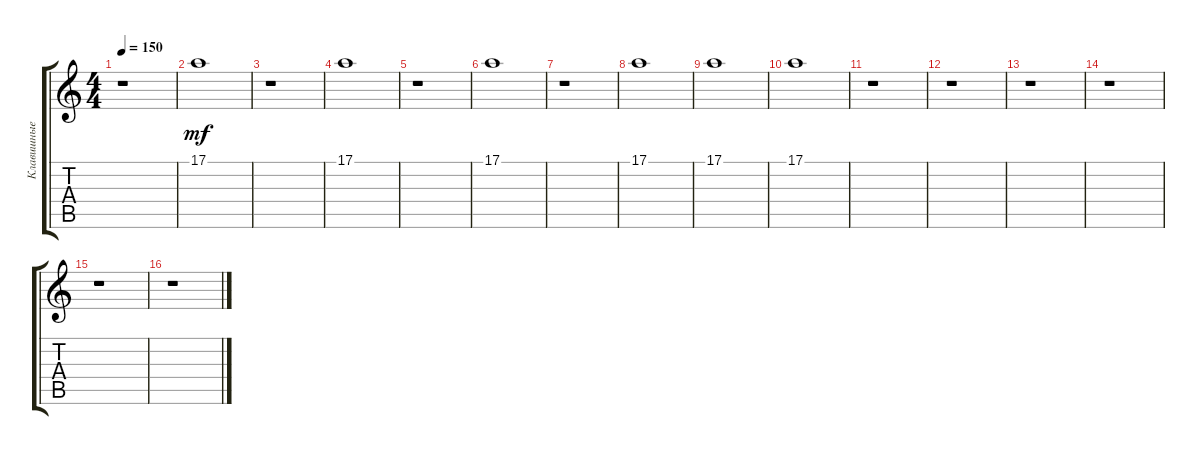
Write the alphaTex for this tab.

\track ("Клавишные" "Клавишные") {instrument rockorgan}
\staff {score tabs}
\tuning (E4 B3 G3 D3 A2 E2) {hide}
\ts (4 4)
\tempo 150
\clef g2
\ks c
r.1{dy f} |
17.1.1{dy mf} |
r.1 |
17.1.1 |
r.1 |
17.1.1 |
r.1 |
17.1.1 |
17.1.1 |
17.1.1 |
r.1 |
r.1 |
r.1 |
r.1 |
r.1 |
r.1
